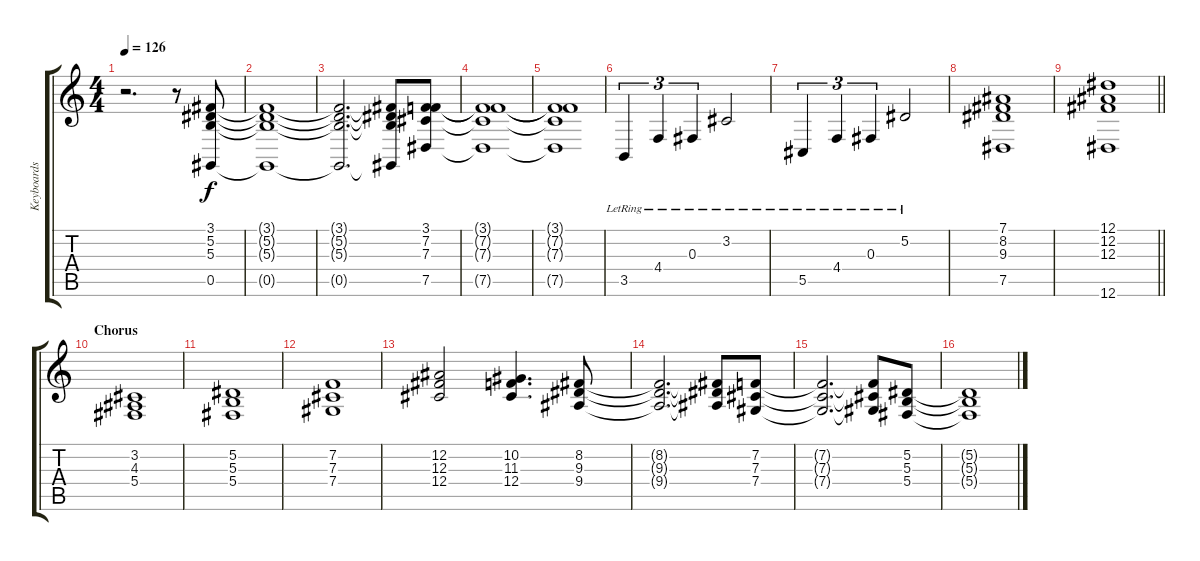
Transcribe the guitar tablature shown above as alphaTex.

\track ("Keyboards" "Keyboards") {instrument synthstrings1}
\staff {score tabs}
\tuning (Eb4 Bb3 Gb3 Db3 Ab2 Eb2) {hide}
\ts (4 4)
\tempo 126
\clef g2
\ks c
r.2{d dy f} r.8 (3.1 5.2 5.3 0.5).8{instrument lead3calliope} |
(3.1{t} 5.2{t} 5.3{t} 0.5{t}).1 |
(3.1{t} 5.2{t} 5.3{t} 0.5{t}).2{d} (3.1{t} 5.2{t} 5.3{t} 0.5{t}).8 (3.1 7.2 7.3 7.5).8 |
(3.1{t} 7.2{t} 7.3{t} 7.5{t}).1 |
(3.1{t} 7.2{t} 7.3{t} 7.5{t}).1 |
3.5{lr}.4{tu (3 2)} 4.4{lr}.4{tu (3 2)} 0.3{lr}.4{tu (3 2)} 3.2{lr}.2 |
5.5{lr}.4{tu (3 2)} 4.4{lr}.4{tu (3 2)} 0.3{lr}.4{tu (3 2)} 5.2{lr}.2 |
(7.1 8.2 9.3 7.5).1 |
\barLineRight lightlight
(12.1 12.2 12.3 12.6).1 |
\section ("" "Chorus")
(3.2 4.3 5.4).1{instrument synthstrings1} |
(5.2 5.3 5.4).1 |
(7.2 7.3 7.4).1 |
(12.2 12.3 12.4).2 (10.2 11.3 12.4).4{d} (8.2 9.3 9.4).8 |
(8.2{t} 9.3{t} 9.4{t}).2{d} (8.2{t} 9.3{t} 9.4{t}).8 (7.2 7.3 7.4).8 |
(7.2{t} 7.3{t} 7.4{t}).2{d} (7.2{t} 7.3{t} 7.4{t}).8 (5.2 5.3 5.4).8 |
(5.2{t} 5.3{t} 5.4{t}).1
